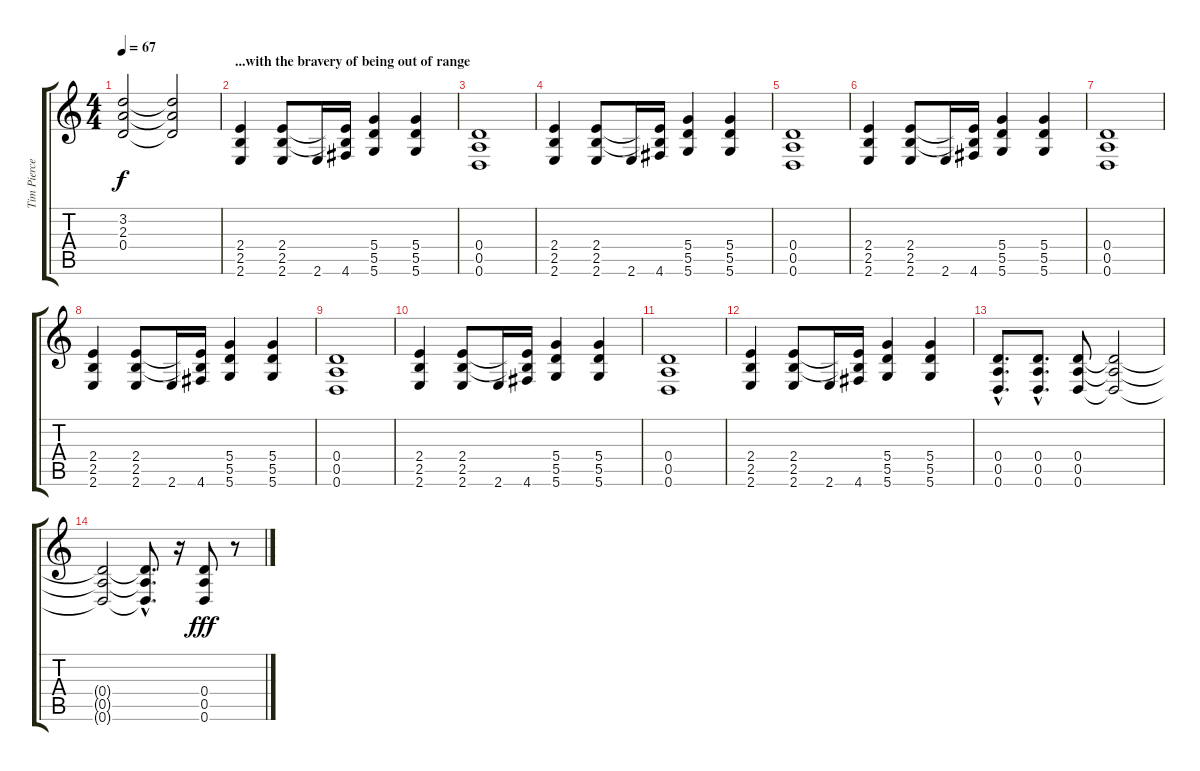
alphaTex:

\track ("Tim Pierce - Drop D, Distorted Guitar" "Tim Pierce") {instrument distortionguitar}
\staff {score tabs}
\tuning (E4 B3 G3 D3 A2 D2) {hide}
\ts (4 4)
\tempo 67
\clef g2
\ks c
(3.2 2.3 0.4).2{dy f} (3.2{t} 2.3{t} 0.4{t}).2 |
\section ("" "...with the bravery of being out of range")
(2.4 2.5 2.6).4 (2.4 2.5 2.6).8 2.6.16 (2.4{t} 2.5{t} 4.6).16 (5.4 5.5 5.6).4 (5.4 5.5 5.6).4 |
(0.4 0.5 0.6).1 |
(2.4 2.5 2.6).4 (2.4 2.5 2.6).8 2.6.16 (2.4{t} 2.5{t} 4.6).16 (5.4 5.5 5.6).4 (5.4 5.5 5.6).4 |
(0.4 0.5 0.6).1 |
(2.4 2.5 2.6).4 (2.4 2.5 2.6).8 2.6.16 (2.4{t} 2.5{t} 4.6).16 (5.4 5.5 5.6).4 (5.4 5.5 5.6).4 |
(0.4 0.5 0.6).1 |
(2.4 2.5 2.6).4 (2.4 2.5 2.6).8 2.6.16 (2.4{t} 2.5{t} 4.6).16 (5.4 5.5 5.6).4 (5.4 5.5 5.6).4 |
(0.4 0.5 0.6).1 |
(2.4 2.5 2.6).4 (2.4 2.5 2.6).8 2.6.16 (2.4{t} 2.5{t} 4.6).16 (5.4 5.5 5.6).4 (5.4 5.5 5.6).4 |
(0.4 0.5 0.6).1 |
(2.4 2.5 2.6).4 (2.4 2.5 2.6).8 2.6.16 (2.4{t} 2.5{t} 4.6).16 (5.4 5.5 5.6).4 (5.4 5.5 5.6).4 |
(0.4{hac} 0.5{hac} 0.6{hac}).8{d} (0.4{hac} 0.5{hac} 0.6{hac}).8{d} (0.4 0.5 0.6).8 (0.4{t} 0.5{t} 0.6{t}).2 |
(0.4{t} 0.5{t} 0.6{t}).2 (0.4{hac t} 0.5{hac t} 0.6{hac t}).8{d} r.16 (0.4 0.5 0.6).8{dy fff} r.8
